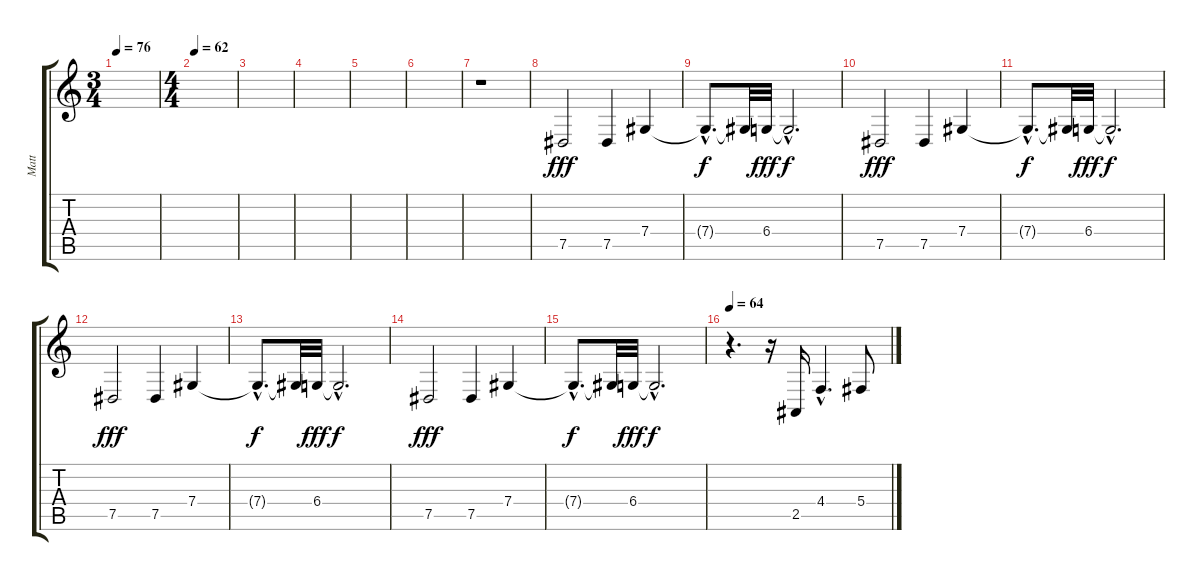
\track ("Matt" "Matt") {instrument lead1square}
\staff {score tabs}
\tuning (Eb4 Bb3 Gb3 Db3 Ab2 Eb2) {hide}
\ts (3 4)
\tempo 76
\clef g2
\ks c
|
\ts (4 4)
\tempo 62
|
|
|
|
|
r.1 |
7.5.2{dy fff instrument choiraahs} 7.5.4 7.4.4 |
7.4{hac t}.8{d dy f} 7.4{t}.32 6.4.32{dy fff} 6.4{hac t}.2{d dy f} |
7.5.2{dy fff instrument choiraahs} 7.5.4 7.4.4 |
7.4{hac t}.8{d dy f} 7.4{t}.32 6.4.32{dy fff} 6.4{hac t}.2{d dy f} |
7.5.2{dy fff instrument choiraahs} 7.5.4 7.4.4 |
7.4{hac t}.8{d dy f} 7.4{t}.32 6.4.32{dy fff} 6.4{hac t}.2{d dy f} |
7.5.2{dy fff instrument choiraahs} 7.5.4 7.4.4 |
7.4{hac t}.8{d dy f} 7.4{t}.32 6.4.32{dy fff} 6.4{hac t}.2{d dy f} |
\tempo 64
r.4{d instrument lead1square} r.16 2.5.16 4.4{hac}.4{d} 5.4.8
